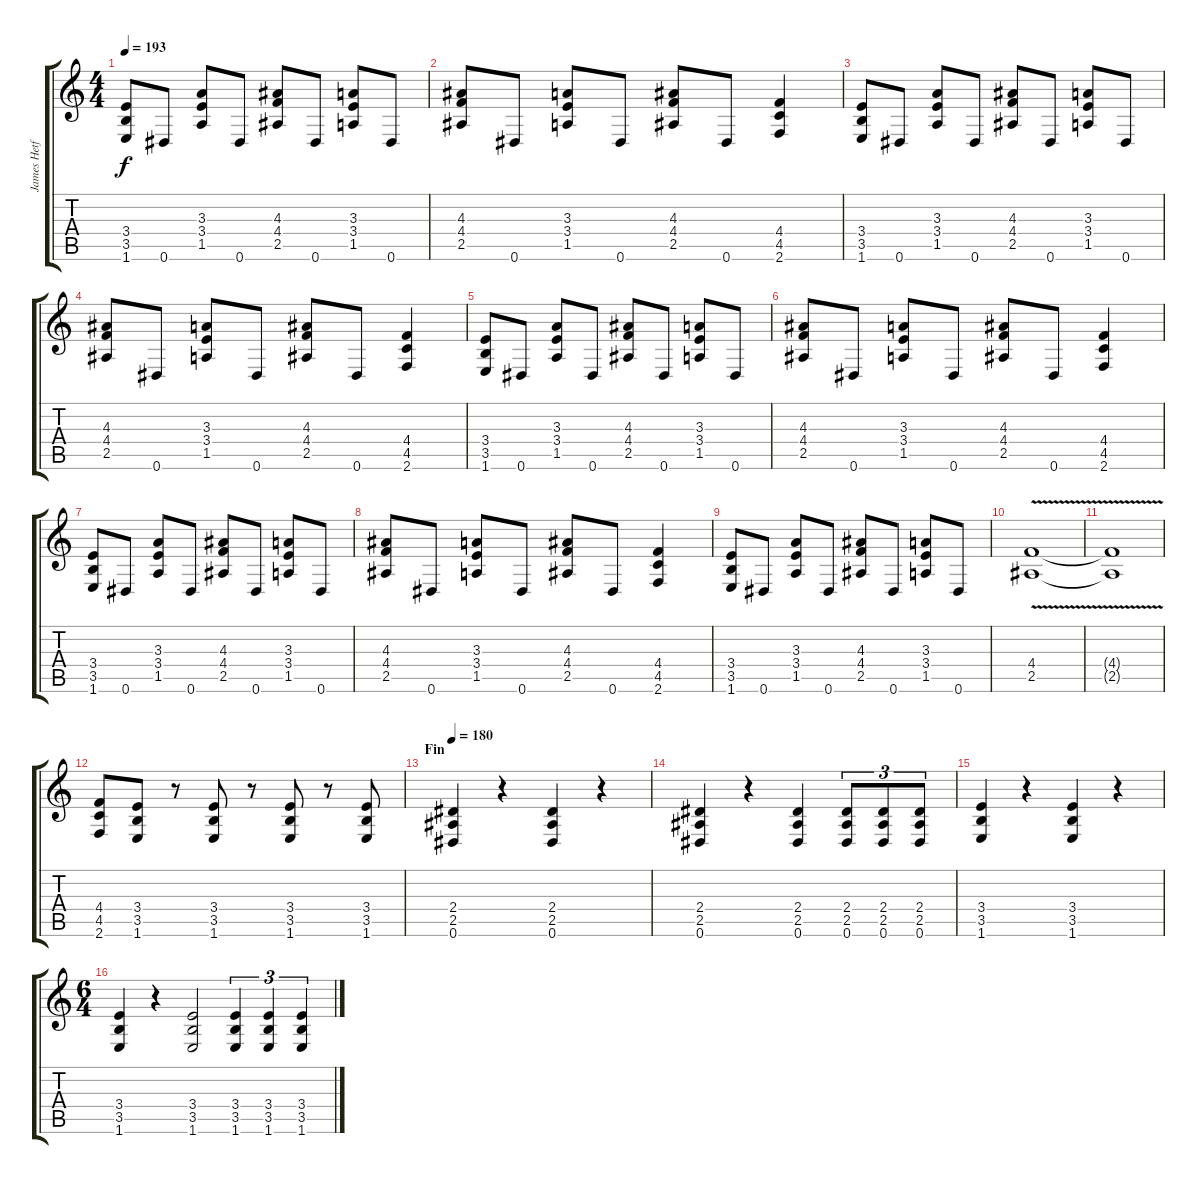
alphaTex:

\track ("James Hetfield " "James Hetf") {instrument distortionguitar}
\staff {score tabs}
\tuning (Eb4 Bb3 Gb3 Db3 Ab2 Eb2) {hide}
\ts (4 4)
\tempo 193
\clef g2
\ks c
(3.4 3.5 1.6).8{dy f} 0.6.8 (3.3 3.4 1.5).8 0.6.8 (4.3 4.4 2.5).8 0.6.8 (3.3 3.4 1.5).8 0.6.8 |
(4.3 4.4 2.5).8 0.6.8 (3.3 3.4 1.5).8 0.6.8 (4.3 4.4 2.5).8 0.6.8 (4.4 4.5 2.6).4 |
(3.4 3.5 1.6).8 0.6.8 (3.3 3.4 1.5).8 0.6.8 (4.3 4.4 2.5).8 0.6.8 (3.3 3.4 1.5).8 0.6.8 |
(4.3 4.4 2.5).8 0.6.8 (3.3 3.4 1.5).8 0.6.8 (4.3 4.4 2.5).8 0.6.8 (4.4 4.5 2.6).4 |
(3.4 3.5 1.6).8 0.6.8 (3.3 3.4 1.5).8 0.6.8 (4.3 4.4 2.5).8 0.6.8 (3.3 3.4 1.5).8 0.6.8 |
(4.3 4.4 2.5).8 0.6.8 (3.3 3.4 1.5).8 0.6.8 (4.3 4.4 2.5).8 0.6.8 (4.4 4.5 2.6).4 |
(3.4 3.5 1.6).8 0.6.8 (3.3 3.4 1.5).8 0.6.8 (4.3 4.4 2.5).8 0.6.8 (3.3 3.4 1.5).8 0.6.8 |
(4.3 4.4 2.5).8 0.6.8 (3.3 3.4 1.5).8 0.6.8 (4.3 4.4 2.5).8 0.6.8 (4.4 4.5 2.6).4 |
(3.4 3.5 1.6).8 0.6.8 (3.3 3.4 1.5).8 0.6.8 (4.3 4.4 2.5).8 0.6.8 (3.3 3.4 1.5).8 0.6.8 |
(4.4{v} 2.5{v}).1 |
(4.4{t} 2.5{t}).1 |
(4.4 4.5 2.6).8 (3.4 3.5 1.6).8 r.8 (3.4 3.5 1.6).8 r.8 (3.4 3.5 1.6).8 r.8 (3.4 3.5 1.6).8 |
\section ("" "Fin")
\tempo 180
(2.4 2.5 0.6).4 r.4 (2.4 2.5 0.6).4 r.4 |
(2.4 2.5 0.6).4 r.4 (2.4 2.5 0.6).4 (2.4 2.5 0.6).8{tu (3 2)} (2.4 2.5 0.6).8{tu (3 2)} (2.4 2.5 0.6).8{tu (3 2)} |
(3.4 3.5 1.6).4 r.4 (3.4 3.5 1.6).4 r.4 |
\ts (6 4)
(3.4 3.5 1.6).4 r.4 (3.4 3.5 1.6).2 (3.4 3.5 1.6).4{tu (3 2)} (3.4 3.5 1.6).4{tu (3 2)} (3.4 3.5 1.6).4{tu (3 2)}
